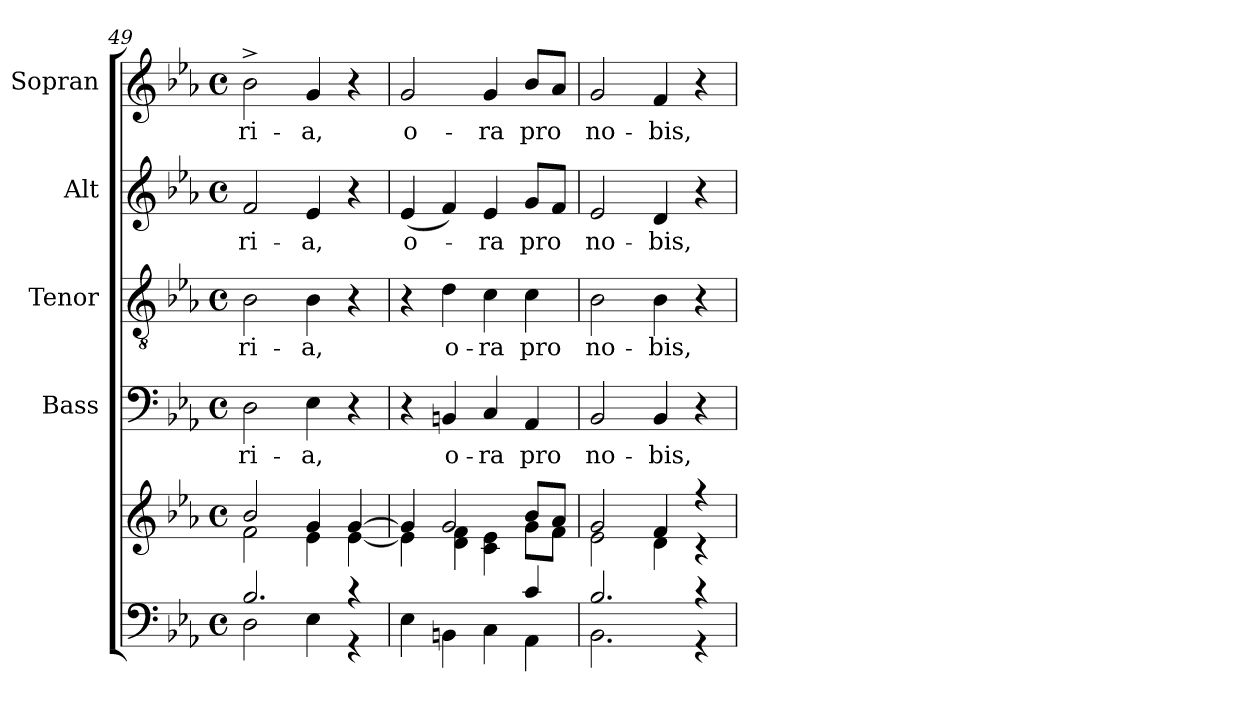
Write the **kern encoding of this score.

**kern	**kern	**kern	**text	**kern	**text	**kern	**text	**kern	**text
*part5	*part5	*part4	*part4	*part3	*part3	*part2	*part2	*part1	*part1
*staff6	*staff5	*staff4	*staff4	*staff3	*staff3	*staff2	*staff2	*staff1	*staff1
*	*	*I"Bass	*	*I"Tenor	*	*I"Alt	*	*I"Sopran	*
*	*	*I'B.	*	*I'T.	*	*I'A.	*	*I'S.	*
*clefF4	*clefG2	*clefF4	*	*clefGv2	*	*clefG2	*	*clefG2	*
*k[b-e-a-]	*k[b-e-a-]	*k[b-e-a-]	*	*k[b-e-a-]	*	*k[b-e-a-]	*	*k[b-e-a-]	*
*E-:	*E-:	*E-:	*	*E-:	*	*E-:	*	*E-:	*
*M4/4	*M4/4	*M4/4	*	*M4/4	*	*M4/4	*	*M4/4	*
*met(c)	*met(c)	*met(c)	*	*met(c)	*	*met(c)	*	*met(c)	*
=49	=49	=49	=49	=49	=49	=49	=49	=49	=49
*^	*^	*	*	*	*	*	*	*	*
!	!	!	!	!	!LO:LY:b	!	!LO:LY:b	!	!LO:LY:b	!	!LO:LY:b
2.B-/	2D\	2b-/	2f\	2D\	-ri-	2B-\	-ri-	2f/	-ri-	2b-^>\	-ri-
!	!	!	!	!	!LO:LY:b	!	!LO:LY:b	!	!LO:LY:b	!	!LO:LY:b
.	4E-\	4g/	4e-\	4E-\	-a,	4B-\	-a,	4e-/	-a,	4g/	-a,
4r	4r	[>4g/	[<4e-\	4r	.	4r	.	4r	.	4r	.
=50	=50	=50	=50	=50	=50	=50	=50	=50	=50	=50	=50
!	!	!	!	!	!	!	!	!	!LO:LY:b	!	!LO:LY:b
2.ryy	4E-\	4g/]	4e-\]	4r	.	4r	.	(<4e-/	o-	2g/	o-
!	!	!	!	!	!LO:LY:b	!	!LO:LY:b	!	!	!	!
.	4BBn\	2g/	4d\ 4f\	4BBn/	o-	4d\	o-	4f/)	.	.	.
!	!	!	!	!	!LO:LY:b	!	!LO:LY:b	!	!LO:LY:b	!	!LO:LY:b
.	4C\	.	4c\ 4e-\	4C/	-ra	4c\	-ra	4e-/	-ra	4g/	-ra
!	!	!	!	!	!LO:LY:b	!	!LO:LY:b	!	!LO:LY:b	!	!LO:LY:b
4c/	4AA-\	8b-/L	8g\L	4AA-/	pro	4c\	pro	8g/L	pro	8b-/L	pro
.	.	8a-/J	8f\J	.	.	.	.	8f/J	.	8a-/J	.
=51	=51	=51	=51	=51	=51	=51	=51	=51	=51	=51	=51
!	!	!	!	!	!LO:LY:b	!	!LO:LY:b	!	!LO:LY:b	!	!LO:LY:b
2.B-/	2.BB-\	2g/	2e-\	2BB-/	no-	2B-\	no-	2e-/	no-	2g/	no-
!	!	!	!	!	!LO:LY:b	!	!LO:LY:b	!	!LO:LY:b	!	!LO:LY:b
.	.	4f/	4d\	4BB-/	-bis,	4B-\	-bis,	4d/	-bis,	4f/	-bis,
4r	4r	4r	4r	4r	.	4r	.	4r	.	4r	.
*v	*v	*	*	*	*	*	*	*	*	*	*
*	*v	*v	*	*	*	*	*	*	*	*
=	=	=	=	=	=	=	=	=	=
*-	*-	*-	*-	*-	*-	*-	*-	*-	*-
